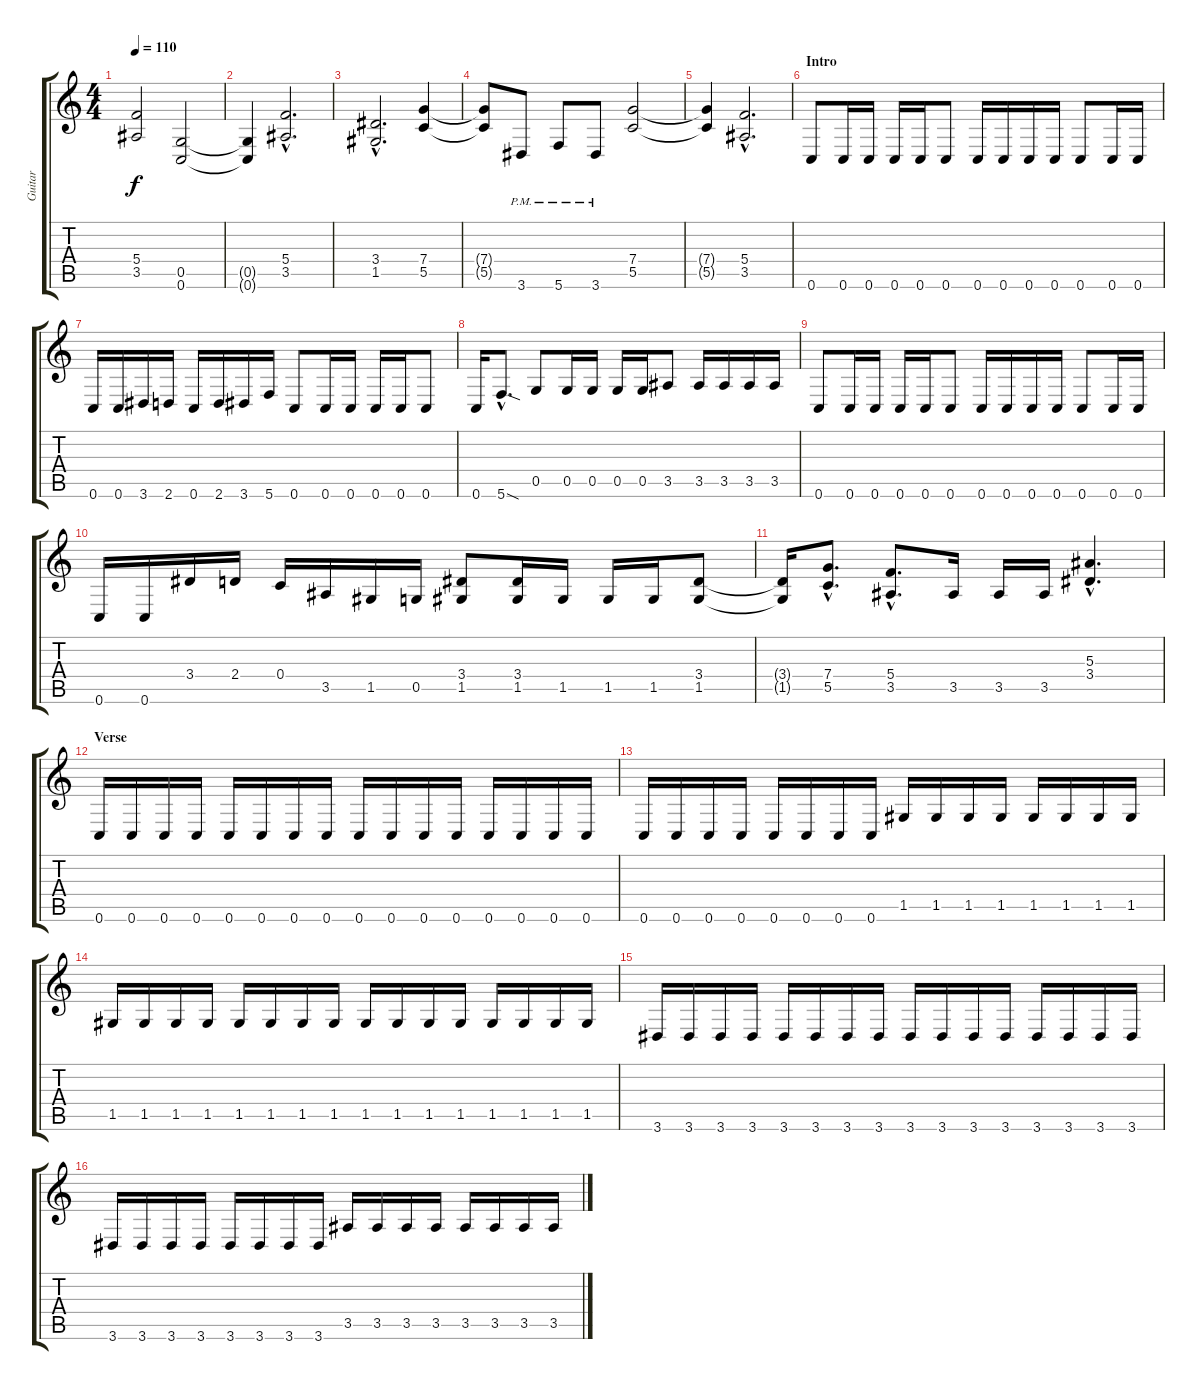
\track ("Guitar" "Guitar") {instrument distortionguitar}
\staff {score tabs}
\tuning (D4 A3 F3 C3 G2 C2) {hide}
\ts (4 4)
\tempo 110
\clef g2
\ks c
(5.4{t} 3.5{t}).2{dy f} (0.5 0.6).2 |
(0.5{t} 0.6{t}).4 (5.4{hac} 3.5{hac}).2{d} |
(3.4{hac} 1.5{hac}).2{d} (7.4 5.5).4 |
(7.4{t} 5.5{t}).8 3.6{pm}.8 5.6{pm}.8 3.6{pm}.8 (7.4 5.5).2 |
(7.4{t} 5.5{t}).4 (5.4{hac} 3.5{hac}).2{d} |
\section ("" "Intro")
0.6.8 0.6.16 0.6.16 0.6.16 0.6.16 0.6.8 0.6.16 0.6.16 0.6.16 0.6.16 0.6.8 0.6.16 0.6.16 |
0.6.16 0.6.16 3.6.16 2.6.16 0.6.16 2.6.16 3.6.16 5.6.16 0.6.8 0.6.16 0.6.16 0.6.16 0.6.16 0.6.8 |
0.6.16 5.6{sod hac}.8{d} 0.5.8 0.5.16 0.5.16 0.5.16 0.5.16 3.5.8 3.5.16 3.5.16 3.5.16 3.5.16 |
0.6.8 0.6.16 0.6.16 0.6.16 0.6.16 0.6.8 0.6.16 0.6.16 0.6.16 0.6.16 0.6.8 0.6.16 0.6.16 |
0.6.16 0.6.16 3.4.16 2.4.16 0.4.16 3.5.16 1.5.16 0.5.16 (3.4 1.5).8 (3.4 1.5).16 1.5.16 1.5.16 1.5.16 (3.4 1.5).8 |
(3.4{t} 1.5{t}).16 (7.4{hac} 5.5{hac}).8{d} (5.4{hac} 3.5{hac}).8{d} 3.5.16 3.5.16 3.5.16 (5.3{hac} 3.4{hac}).4{d} |
\section ("" "Verse")
0.6.16 0.6.16 0.6.16 0.6.16 0.6.16 0.6.16 0.6.16 0.6.16 0.6.16 0.6.16 0.6.16 0.6.16 0.6.16 0.6.16 0.6.16 0.6.16 |
0.6.16 0.6.16 0.6.16 0.6.16 0.6.16 0.6.16 0.6.16 0.6.16 1.5.16 1.5.16 1.5.16 1.5.16 1.5.16 1.5.16 1.5.16 1.5.16 |
1.5.16 1.5.16 1.5.16 1.5.16 1.5.16 1.5.16 1.5.16 1.5.16 1.5.16 1.5.16 1.5.16 1.5.16 1.5.16 1.5.16 1.5.16 1.5.16 |
3.6.16 3.6.16 3.6.16 3.6.16 3.6.16 3.6.16 3.6.16 3.6.16 3.6.16 3.6.16 3.6.16 3.6.16 3.6.16 3.6.16 3.6.16 3.6.16 |
3.6.16 3.6.16 3.6.16 3.6.16 3.6.16 3.6.16 3.6.16 3.6.16 3.5.16 3.5.16 3.5.16 3.5.16 3.5.16 3.5.16 3.5.16 3.5.16
